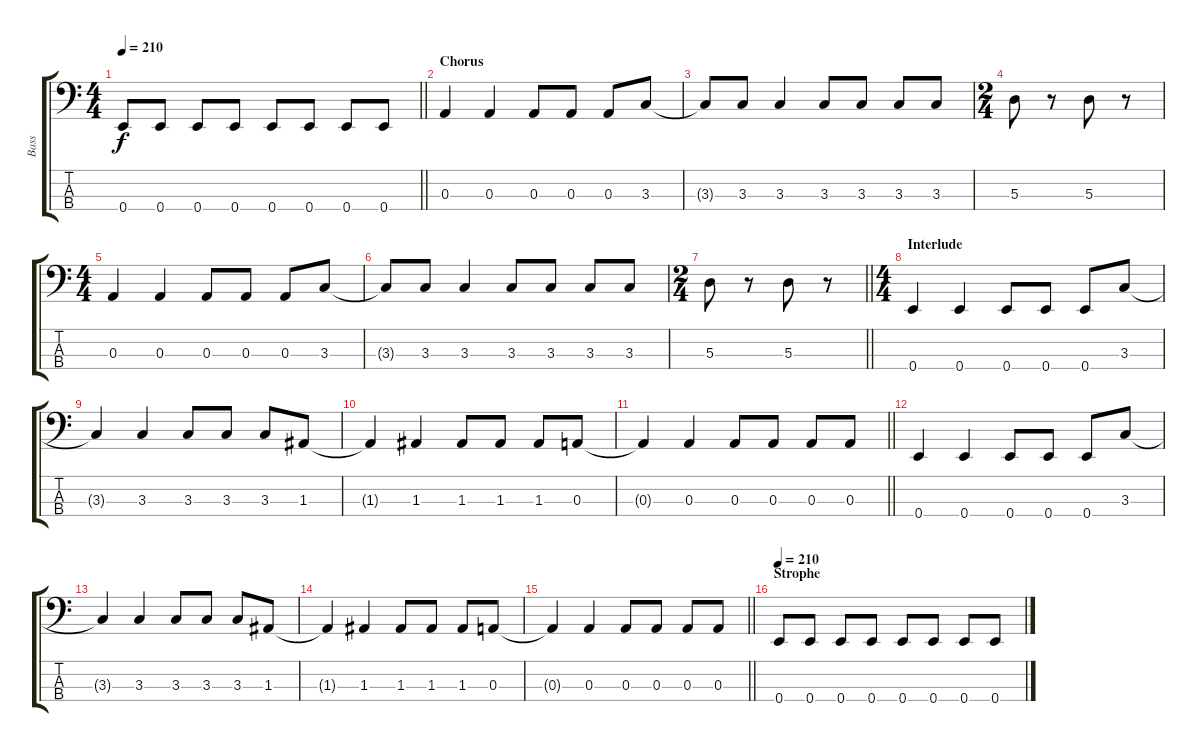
\track ("Bass" "Bass") {instrument electricbasspick}
\staff {score tabs}
\tuning (G2 D2 A1 E1) {hide}
\ts (4 4)
\tempo 210
\clef f4
\barLineRight lightlight
\ks c
0.4.8{dy f} 0.4.8 0.4.8 0.4.8 0.4.8 0.4.8 0.4.8 0.4.8 |
\section ("" "Chorus")
0.3.4 0.3.4 0.3.8 0.3.8 0.3.8 3.3.8 |
3.3{t}.8 3.3.8 3.3.4 3.3.8 3.3.8 3.3.8 3.3.8 |
\ts (2 4)
5.3.8 r.8 5.3.8 r.8 |
\ts (4 4)
0.3.4 0.3.4 0.3.8 0.3.8 0.3.8 3.3.8 |
3.3{t}.8 3.3.8 3.3.4 3.3.8 3.3.8 3.3.8 3.3.8 |
\ts (2 4)
\barLineRight lightlight
5.3.8 r.8 5.3.8 r.8 |
\ts (4 4)
\section ("" "Interlude")
0.4.4 0.4.4 0.4.8 0.4.8 0.4.8 3.3.8 |
3.3{t}.4 3.3.4 3.3.8 3.3.8 3.3.8 1.3.8 |
1.3{t}.4 1.3.4 1.3.8 1.3.8 1.3.8 0.3.8 |
\barLineRight lightlight
0.3{t}.4 0.3.4 0.3.8 0.3.8 0.3.8 0.3.8 |
0.4.4 0.4.4 0.4.8 0.4.8 0.4.8 3.3.8 |
3.3{t}.4 3.3.4 3.3.8 3.3.8 3.3.8 1.3.8 |
1.3{t}.4 1.3.4 1.3.8 1.3.8 1.3.8 0.3.8 |
\barLineRight lightlight
0.3{t}.4 0.3.4 0.3.8 0.3.8 0.3.8 0.3.8 |
\section ("" "Strophe")
\tempo 210
0.4.8 0.4.8 0.4.8 0.4.8 0.4.8 0.4.8 0.4.8 0.4.8
